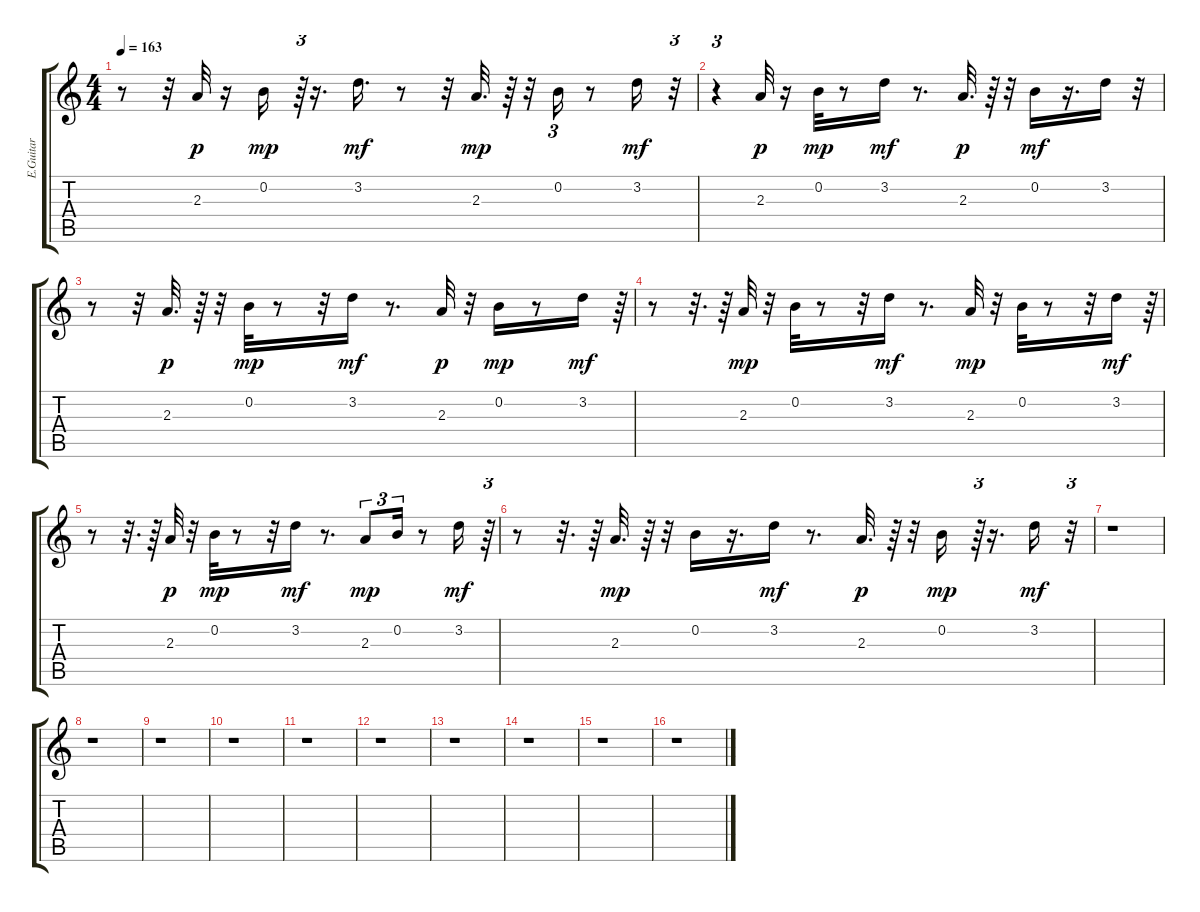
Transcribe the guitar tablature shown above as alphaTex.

\track ("E.Guitar            " "E.Guitar  ") {instrument electricguitarclean}
\staff {score tabs}
\tuning (E4 B3 G3 D3 A2 E2) {hide}
\ts (4 4)
\tempo 163
\clef g2
\ks c
r.8{dy mf} r.32 2.3.32{dy p} r.16 0.2.16{dy mp} r.64{tu (3 2)} r.16{d} 3.2.16{d dy mf} r.8 r.32 2.3.32{d dy mp} r.64 r.32 0.2.16{tu (3 2)} r.8 3.2.16{dy mf} r.32{tu (3 2)} |
r.4{tu (3 2)} 2.3.32{dy p} r.16 0.2.32{dy mp} r.8 3.2.16{dy mf} r.8{d} 2.3.32{d dy p} r.64 r.32 0.2.16{dy mf} r.16{d} 3.2.16 r.32 |
r.8 r.32 2.3.32{d dy p} r.64 r.32 0.2.32{dy mp} r.8 r.32 3.2.16{dy mf} r.8{d} 2.3.32{dy p} r.32 0.2.16{dy mp} r.8 3.2.16{dy mf} r.64{tu (3 2)} |
r.8 r.32{d} r.64 2.3.32{dy mp} r.32 0.2.32 r.8 r.32 3.2.16{dy mf} r.8{d} 2.3.32{dy mp} r.32 0.2.32 r.8 r.32 3.2.16{dy mf} r.64{tu (3 2)} |
r.8 r.32{d} r.64 2.3.32{dy p} r.32 0.2.32{dy mp} r.8 r.32 3.2.16{dy mf} r.8{d} 2.3.8{tu (3 2) dy mp} 0.2.16{tu (3 2)} r.8 3.2.16{dy mf} r.64{tu (3 2)} |
r.8 r.32{d} r.64 2.3.32{d dy mp} r.64 r.32 0.2.16 r.16{d} 3.2.16{dy mf} r.8{d} 2.3.32{d dy p} r.64 r.32 0.2.16{dy mp} r.64{tu (3 2)} r.16{d} 3.2.16{dy mf} r.32{tu (3 2)} |
r.1 |
r.1 |
r.1 |
r.1 |
r.1 |
r.1 |
r.1 |
r.1 |
r.1 |
r.1
